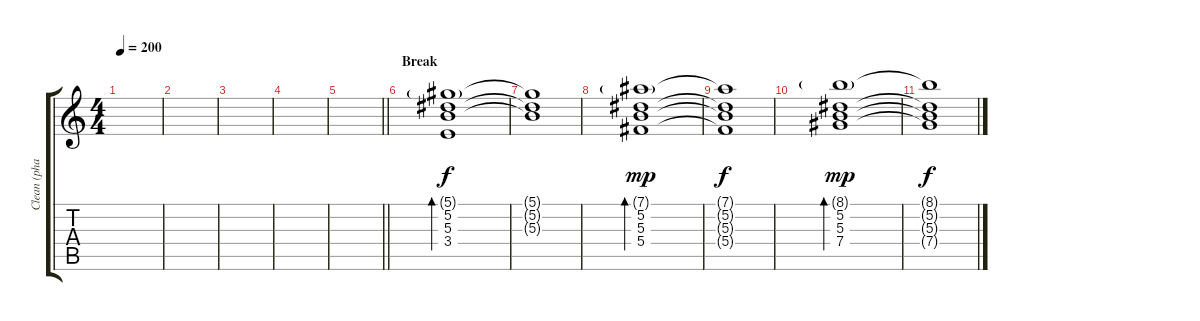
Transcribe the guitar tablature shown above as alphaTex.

\track ("Clean (phased) Lead Guitar" "Clean (pha") {instrument electricguitarmuted}
\staff {score tabs}
\tuning (Eb4 Bb3 Gb3 Db3 Ab2 Db2) {hide}
\ts (4 4)
\tempo 200
\clef g2
\ks c
|
|
|
|
\barLineRight lightlight
|
\section ("" "Break")
(5.1{g} 5.2 5.3 3.4).1{bd 240} |
(5.1{t} 5.2{t} 5.3{t}).1{dy f} |
(7.1{g} 5.2 5.3 5.4).1{bd 240 dy mp} |
(7.1{t} 5.2{t} 5.3{t} 5.4{t}).1{dy f} |
(8.1{g} 5.2 5.3 7.4).1{bd 240 dy mp} |
(8.1{t} 5.2{t} 5.3{t} 7.4{t}).1{dy f}
